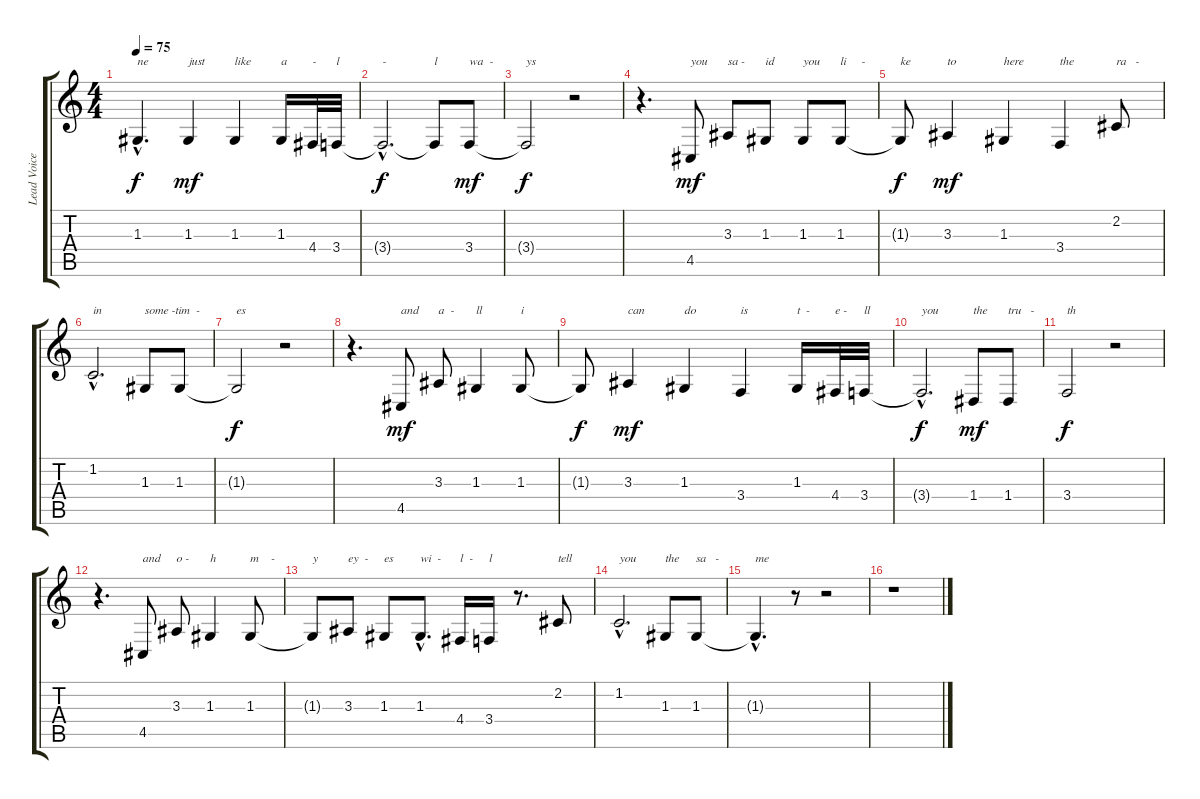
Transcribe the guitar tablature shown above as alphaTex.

\track ("Lead Voice" "Lead Voice") {instrument viola}
\staff {score tabs}
\tuning (E4 B3 G3 D3 A2 E2) {hide}
\ts (4 4)
\tempo 75
\clef g2
\ks c
1.3{hac t}.4{d txt "ne" dy f} 1.3.4{txt "just" dy mf} 1.3.4{txt "like"} 1.3.16{txt "a"} 4.4.32{txt "-"} 3.4.32{txt "l "} |
3.4{hac t}.2{d txt "-" dy f} 3.4{t}.8{txt "l"} 3.4.8{txt "wa  -" dy mf} |
3.4{t}.2{txt "ys" dy f} r.2 |
r.4{d} 4.5.8{txt "you" dy mf} 3.3.8{txt "sa -"} 1.3.8{txt "id"} 1.3.8{txt "you"} 1.3.8{txt "li     -"} |
1.3{t}.8{txt "ke" dy f} 3.3.4{txt "to" dy mf} 1.3.4{txt "here"} 3.4.4{txt "the"} 2.2.8{txt "ra   -"} |
1.2{hac}.2{d txt "in"} 1.3.8{txt "some -tim  -"} 1.3.8 |
1.3{t}.2{txt "es" dy f} r.2 |
r.4{d} 4.5.8{txt "and" dy mf} 3.3.8{txt "a  -"} 1.3.4{txt "ll"} 1.3.8{txt "i"} |
1.3{t}.8{dy f} 3.3.4{txt "can" dy mf} 1.3.4{txt "do"} 3.4.4{txt "is"} 1.3.16{txt "t  -"} 4.4.32{txt "e -"} 3.4.32{txt "ll"} |
3.4{hac t}.2{d txt "you" dy f} 1.4.8{txt "the" dy mf} 1.4.8{txt "tru   -"} |
3.4.2{txt "th" dy f} r.2 |
r.4{d} 4.5.8{txt "and"} 3.3.8{txt "o -"} 1.3.4{txt "h"} 1.3.8{txt "m    -"} |
1.3{t}.8{txt "y"} 3.3.8{txt "ey  -"} 1.3.8{txt "es"} 1.3{hac}.8{d txt "wi  -"} 4.4.16{txt "l  -"} 3.4.16{txt "l"} r.8{d} 2.2.8{txt "tell "} |
1.2{hac}.2{d txt "you"} 1.3.8{txt "the"} 1.3.8{txt "sa   -"} |
1.3{hac t}.4{d txt "me"} r.8 r.2 |
r.1
